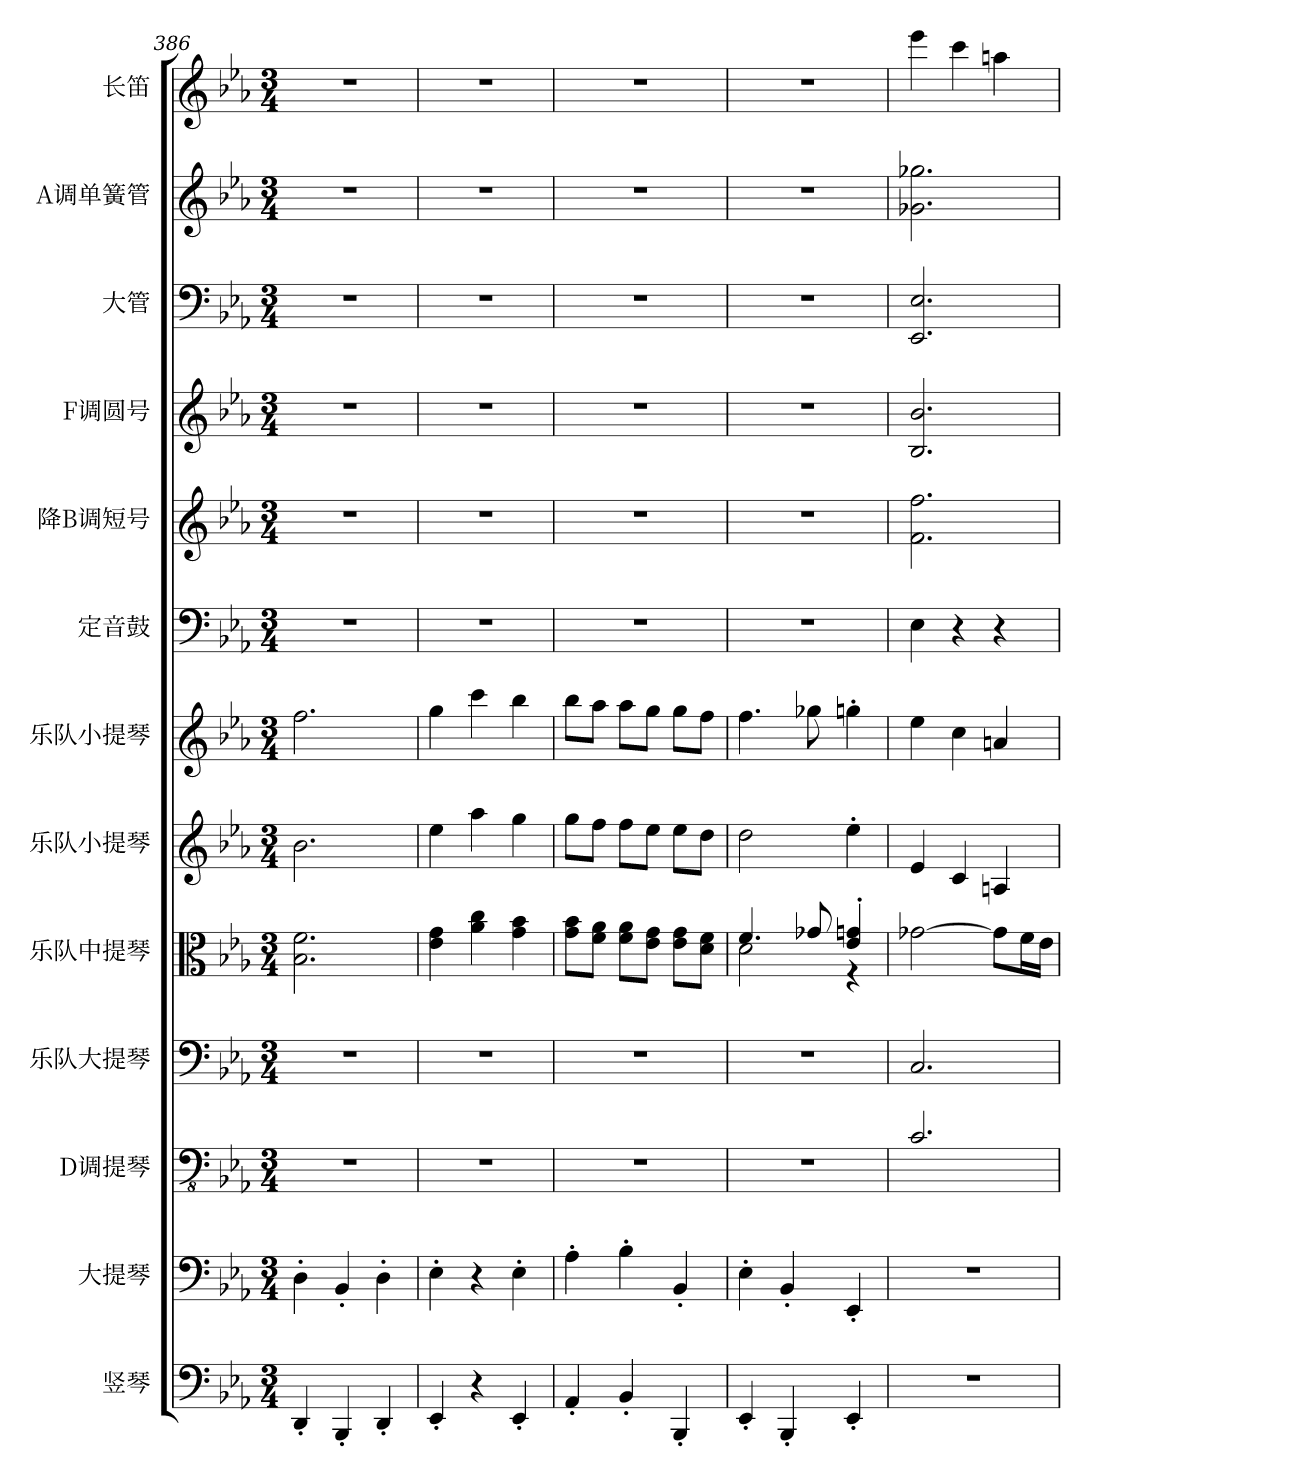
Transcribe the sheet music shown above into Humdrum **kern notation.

**kern	**kern	**kern	**kern	**kern	**kern	**kern	**kern	**kern	**kern	**kern	**kern	**kern
*part13	*part12	*part11	*part10	*part9	*part8	*part7	*part6	*part5	*part4	*part3	*part2	*part1
*staff13	*staff12	*staff11	*staff10	*staff9	*staff8	*staff7	*staff6	*staff5	*staff4	*staff3	*staff2	*staff1
*I"竖琴	*I"大提琴	*I"D调提琴	*I"乐队大提琴	*I"乐队中提琴	*I"乐队小提琴	*I"乐队小提琴	*I"定音鼓	*I"降B调短号	*I"F调圆号	*I"大管	*I"A调单簧管	*I"长笛
*clefF4	*clefF4	*clefFv4	*clefF4	*clefC3	*clefG2	*clefG2	*clefF4	*clefG2	*clefG2	*clefF4	*clefG2	*clefG2
*	*	*ITrd7c12	*	*	*	*	*	*ITrd1c2	*ITrd4c7	*	*ITrd2c3	*
*k[b-e-a-]	*k[b-e-a-]	*k[b-e-a-]	*k[b-e-a-]	*k[b-e-a-]	*k[b-e-a-]	*k[b-e-a-]	*k[b-e-a-]	*k[b-e-a-d-g-]	*k[b-e-a-d-]	*k[b-e-a-]	*k[]	*k[b-e-a-]
*M3/4	*M3/4	*M3/4	*M3/4	*M3/4	*M3/4	*M3/4	*M3/4	*M3/4	*M3/4	*M3/4	*M3/4	*M3/4
=386	=386	=386	=386	=386	=386	=386	=386	=386	=386	=386	=386	=386
4DD'/	4D'\	2.r	2.r	2.B-\ 2.f\	2.b-\	2.ff\	2.r	2.r	2.r	2.r	2.r	2.r
4BBB-'/	4BB-'/	.	.	.	.	.	.	.	.	.	.	.
4DD'/	4D'\	.	.	.	.	.	.	.	.	.	.	.
=387	=387	=387	=387	=387	=387	=387	=387	=387	=387	=387	=387	=387
4EE-'/	4E-'\	2.r	2.r	4e-\ 4g\	4ee-\	4gg\	2.r	2.r	2.r	2.r	2.r	2.r
4r	4r	.	.	4a-\ 4cc\	4aa-\	4ccc\	.	.	.	.	.	.
4EE-'/	4E-'\	.	.	4g\ 4b-\	4gg\	4bb-\	.	.	.	.	.	.
!!LO:PB:g=z
=388	=388	=388	=388	=388	=388	=388	=388	=388	=388	=388	=388	=388
4AA-'/	4A-'\	2.r	2.r	8g\ 8b-\L	8gg\L	8bb-\L	2.r	2.r	2.r	2.r	2.r	2.r
.	.	.	.	8f\ 8a-\J	8ff\J	8aa-\J	.	.	.	.	.	.
4BB-'/	4B-'\	.	.	8f\ 8a-\L	8ff\L	8aa-\L	.	.	.	.	.	.
.	.	.	.	8e-\ 8g\J	8ee-\J	8gg\J	.	.	.	.	.	.
4BBB-'/	4BB-'/	.	.	8e-\ 8g\L	8ee-\L	8gg\L	.	.	.	.	.	.
.	.	.	.	8d\ 8f\J	8dd\J	8ff\J	.	.	.	.	.	.
=389	=389	=389	=389	=389	=389	=389	=389	=389	=389	=389	=389	=389
*	*	*	*	*^	*	*	*	*	*	*	*	*
4EE-'/	4E-'\	2.r	2.r	4.f/	2d\	2dd\	4.ff\	2.r	2.r	2.r	2.r	2.r	2.r
4BBB-'/	4BB-'/	.	.	.	.	.	.	.	.	.	.	.	.
.	.	.	.	8g-X/	.	.	8gg-X\	.	.	.	.	.	.
4EE-'/	4EE-'/	.	.	4e-/' 4gn/'	4r	4ee-'\	4ggn'\	.	.	.	.	.	.
*	*	*	*	*v	*v	*	*	*	*	*	*	*	*
=390	=390	=390	=390	=390	=390	=390	=390	=390	=390	=390	=390	=390
*	*	*	*	*	*	*	*	*	*	*	*	*MM146
2.r	2.r	2.CC/	2.C/	[2g-X\	4e-/	4ee-\	4E-\	2.e-\ 2.ee-\	2.E-/ 2.e-/	2.EE-/ 2.E-/	2.e-X\ 2.ee-X\	4eee-\
.	.	.	.	.	4c/	4cc\	4r	.	.	.	.	4ccc\
.	.	.	.	8g-\L]	4An/	4an/	4r	.	.	.	.	4aan\
.	.	.	.	16f\L	.	.	.	.	.	.	.	.
.	.	.	.	16e-\JJ	.	.	.	.	.	.	.	.
=	=	=	=	=	=	=	=	=	=	=	=	=
*-	*-	*-	*-	*-	*-	*-	*-	*-	*-	*-	*-	*-
